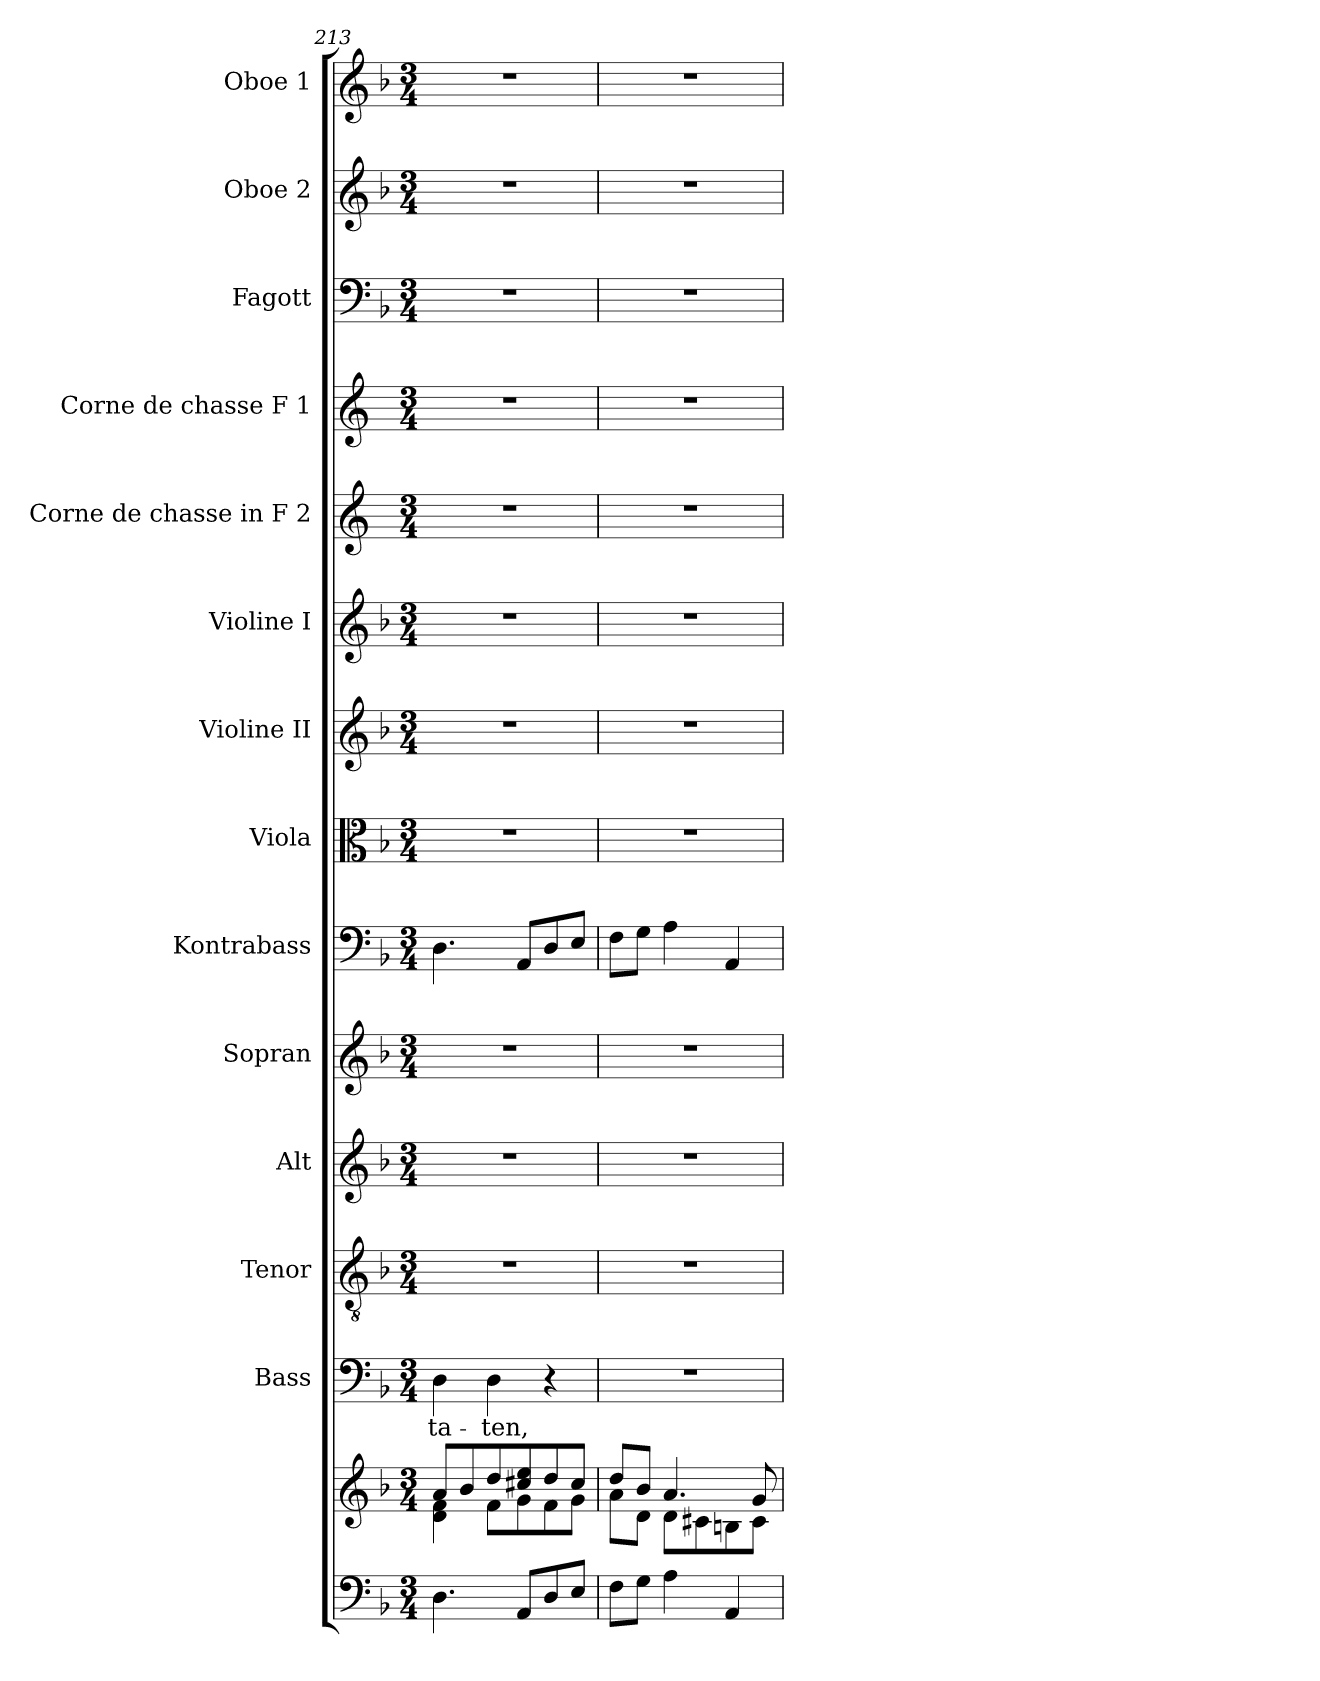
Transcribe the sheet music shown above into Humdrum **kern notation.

**kern	**kern	**kern	**text	**kern	**kern	**kern	**kern	**kern	**kern	**kern	**kern	**kern	**kern	**kern	**kern
*part14	*part14	*part13	*part13	*part12	*part11	*part10	*part9	*part8	*part7	*part6	*part5	*part4	*part3	*part2	*part1
*staff15	*staff14	*staff13	*staff13	*staff12	*staff11	*staff10	*staff9	*staff8	*staff7	*staff6	*staff5	*staff4	*staff3	*staff2	*staff1
*	*	*I"Bass	*	*I"Tenor	*I"Alt	*I"Sopran	*I"Kontrabass	*I"Viola	*I"Violine II	*I"Violine I	*I"Corne de chasse in F 2	*I"Corne de chasse F 1	*I"Fagott	*I"Oboe 2	*I"Oboe 1
*	*	*I'B.	*	*I'T.	*I'A.	*I'S.	*I'Kb.	*I'Vla.	*I'Vl. II	*I'Vl. I	*	*	*I'Fg.	*I'Ob. 2	*I'Ob. 1
*clefF4	*clefG2	*clefF4	*	*clefGv2	*clefG2	*clefG2	*clefF4	*clefC3	*clefG2	*clefG2	*clefG2	*clefG2	*clefF4	*clefG2	*clefG2
*	*	*	*	*	*	*	*ITrd7c12	*	*	*	*ITrd4c7	*ITrd4c7	*	*	*
*k[b-]	*k[b-]	*k[b-]	*	*k[b-]	*k[b-]	*k[b-]	*k[b-]	*k[b-]	*k[b-]	*k[b-]	*k[b-]	*k[b-]	*k[b-]	*k[b-]	*k[b-]
*F:	*F:	*F:	*	*F:	*F:	*F:	*F:	*F:	*F:	*F:	*F:	*F:	*F:	*F:	*F:
*M3/4	*M3/4	*M3/4	*	*M3/4	*M3/4	*M3/4	*M3/4	*M3/4	*M3/4	*M3/4	*M3/4	*M3/4	*M3/4	*M3/4	*M3/4
=213	=213	=213	=213	=213	=213	=213	=213	=213	=213	=213	=213	=213	=213	=213	=213
*	*^	*	*	*	*	*	*	*	*	*	*	*	*	*	*
!	!	!	!	!LO:LY:b	!	!	!	!	!	!	!	!	!	!	!	!
4.D\	8a/L	4d\ 4f\	4D\	-ta-	2.r	2.r	2.r	4.DD\	2.r	2.r	2.r	2.r	2.r	2.r	2.r	2.r
.	8b-/	.	.	.	.	.	.	.	.	.	.	.	.	.	.	.
!	!	!	!	!LO:LY:b	!	!	!	!	!	!	!	!	!	!	!	!
.	8dd/	8f\L	4D\	-ten,	.	.	.	.	.	.	.	.	.	.	.	.
8AA/L	8cc#X/ 8ee/	8g\	.	.	.	.	.	8AAA/L	.	.	.	.	.	.	.	.
8D/	8dd/	8f\	4r	.	.	.	.	8DD/	.	.	.	.	.	.	.	.
8E/J	8cc#/J	8g\J	.	.	.	.	.	8EE/J	.	.	.	.	.	.	.	.
=214	=214	=214	=214	=214	=214	=214	=214	=214	=214	=214	=214	=214	=214	=214	=214	=214
8F\L	8dd/L	8a\L	2.r	.	2.r	2.r	2.r	8FF\L	2.r	2.r	2.r	2.r	2.r	2.r	2.r	2.r
8G\J	8b-/J	8d\J	.	.	.	.	.	8GG\J	.	.	.	.	.	.	.	.
4A\	4.a/	8d\L	.	.	.	.	.	4AA\	.	.	.	.	.	.	.	.
.	.	8c#X\	.	.	.	.	.	.	.	.	.	.	.	.	.	.
4AA/	.	8Bn\	.	.	.	.	.	4AAA/	.	.	.	.	.	.	.	.
.	8g/	8c#\J	.	.	.	.	.	.	.	.	.	.	.	.	.	.
*	*v	*v	*	*	*	*	*	*	*	*	*	*	*	*	*	*
=	=	=	=	=	=	=	=	=	=	=	=	=	=	=	=
*-	*-	*-	*-	*-	*-	*-	*-	*-	*-	*-	*-	*-	*-	*-	*-
